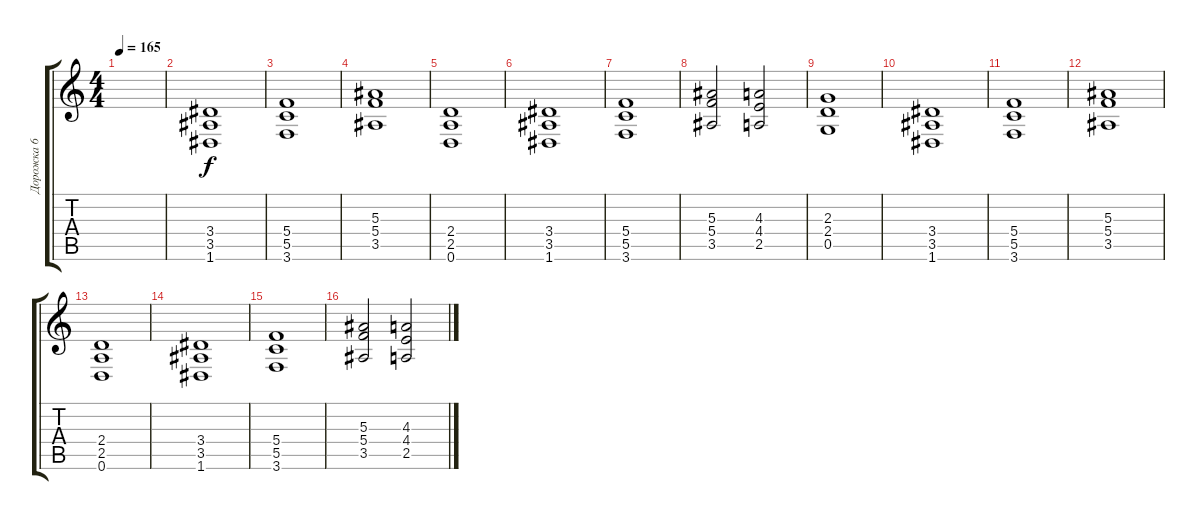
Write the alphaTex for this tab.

\track ("Дорожка 6" "Дорожка 6") {instrument distortionguitar}
\staff {score tabs}
\tuning (D4 A3 F3 C3 G2 D2) {hide}
\ts (4 4)
\tempo 165
\clef g2
\ks c
|
(3.4 3.5 1.6).1 |
(5.4 5.5 3.6).1 |
(5.3 5.4 3.5).1 |
(2.4 2.5 0.6).1 |
(3.4 3.5 1.6).1 |
(5.4 5.5 3.6).1 |
(5.3 5.4 3.5).2 (4.3 4.4 2.5).2 |
(2.3 2.4 0.5).1 |
(3.4 3.5 1.6).1 |
(5.4 5.5 3.6).1 |
(5.3 5.4 3.5).1 |
(2.4 2.5 0.6).1 |
(3.4 3.5 1.6).1 |
(5.4 5.5 3.6).1 |
(5.3 5.4 3.5).2 (4.3 4.4 2.5).2
